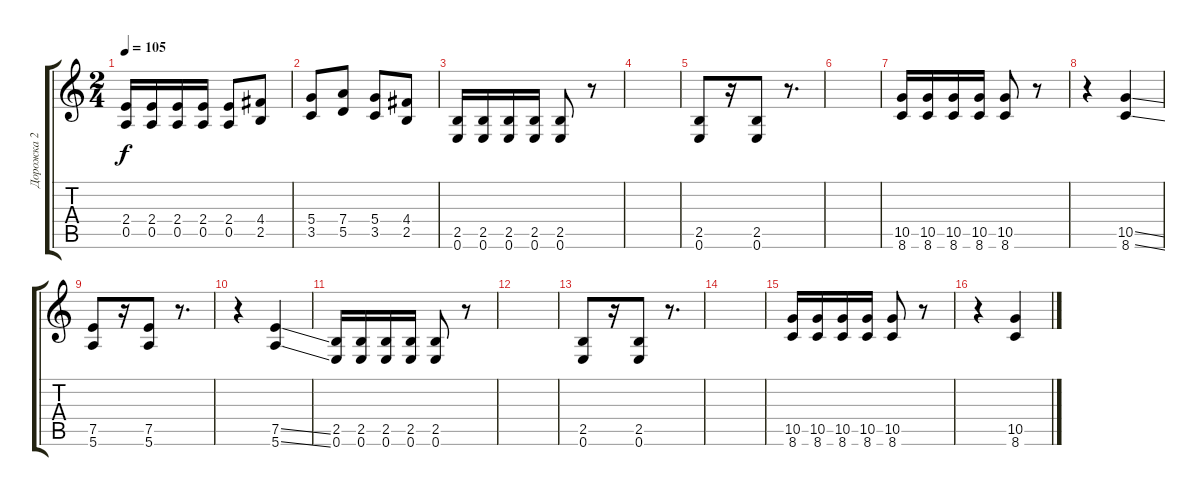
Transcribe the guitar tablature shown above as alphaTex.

\track ("Дорожка 2" "Дорожка 2") {instrument distortionguitar}
\staff {score tabs}
\tuning (E4 B3 G3 D3 A2 E2) {hide}
\ts (2 4)
\tempo 105
\clef g2
\ks c
(2.4 0.5).16{dy f} (2.4 0.5).16 (2.4 0.5).16 (2.4 0.5).16 (2.4 0.5).8 (4.4 2.5).8 |
(5.4 3.5).8 (7.4 5.5).8 (5.4 3.5).8 (4.4 2.5).8 |
(2.5 0.6).16 (2.5 0.6).16 (2.5 0.6).16 (2.5 0.6).16 (2.5 0.6).8 r.8 |
|
(2.5 0.6).8 r.16 (2.5 0.6).8 r.8{d} |
|
(10.5 8.6).16 (10.5 8.6).16 (10.5 8.6).16 (10.5 8.6).16 (10.5 8.6).8 r.8 |
r.4 (10.5{ss} 8.6{ss}).4 |
(7.5 5.6).8 r.16 (7.5 5.6).8 r.8{d} |
r.4 (7.5{ss} 5.6{ss}).4 |
(2.5 0.6).16 (2.5 0.6).16 (2.5 0.6).16 (2.5 0.6).16 (2.5 0.6).8 r.8 |
|
(2.5 0.6).8 r.16 (2.5 0.6).8 r.8{d} |
|
(10.5 8.6).16 (10.5 8.6).16 (10.5 8.6).16 (10.5 8.6).16 (10.5 8.6).8 r.8 |
r.4 (10.5{ss} 8.6{ss}).4
